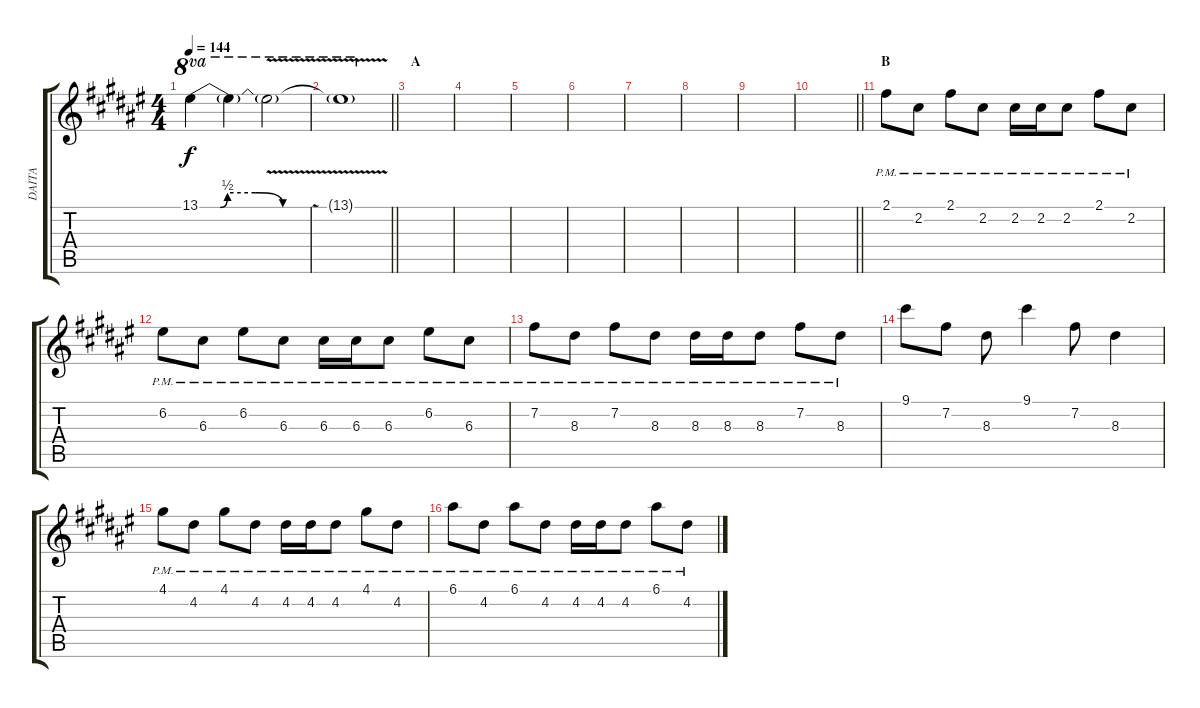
\track ("DAITA" "DAITA") {instrument overdrivenguitar}
\staff {score tabs}
\tuning (E4 B3 G3 D3 A2 E2) {hide}
\ts (4 4)
\tempo 144
\clef g2
\ks d#minor
13.1{be (custom 0 0 11 0 15 2 30 2 45 0 60 0)}.4{ot 8va dy f} 13.1{t}.4{ot 8va} 13.1{v t}.2{ot 8va volume 3} |
\barLineRight lightlight
13.1{t}.1{ot 8va} |
\section ("" "A")
|
|
|
|
|
|
|
\barLineRight lightlight
|
\section ("" "B")
2.1{pm}.8{volume 13 balance 2 instrument electricguitarclean} 2.2{pm}.8 2.1{pm}.8 2.2{pm}.8 2.2{pm}.16 2.2{pm}.16 2.2{pm}.8 2.1{pm}.8 2.2{pm}.8 |
6.2{pm}.8 6.3{pm}.8 6.2{pm}.8 6.3{pm}.8 6.3{pm}.16 6.3{pm}.16 6.3{pm}.8 6.2{pm}.8 6.3{pm}.8 |
7.2{pm}.8 8.3{pm}.8 7.2{pm}.8 8.3{pm}.8 8.3{pm}.16 8.3{pm}.16 8.3{pm}.8 7.2{pm}.8 8.3{pm}.8 |
9.1.8 7.2.8 8.3.8 9.1.4 7.2.8 8.3.4 |
4.1{pm}.8 4.2{pm}.8 4.1{pm}.8 4.2{pm}.8 4.2{pm}.16 4.2{pm}.16 4.2{pm}.8 4.1{pm}.8 4.2{pm}.8 |
6.1{pm}.8 4.2{pm}.8 6.1{pm}.8 4.2{pm}.8 4.2{pm}.16 4.2{pm}.16 4.2{pm}.8 6.1{pm}.8 4.2{pm}.8
